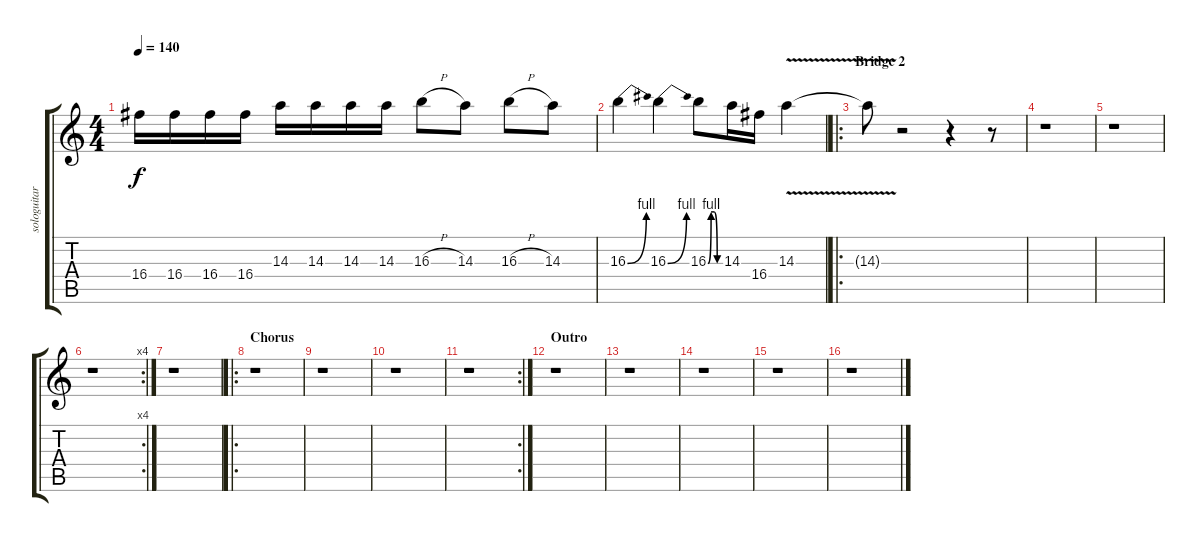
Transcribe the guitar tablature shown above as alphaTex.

\track ("sologuitar" "sologuitar") {instrument distortionguitar}
\staff {score tabs}
\tuning (E4 B3 G3 D3 A2 E2) {hide}
\ts (4 4)
\tempo 140
\clef g2
\ks c
16.4.16{dy f} 16.4.16 16.4.16 16.4.16 14.3.16 14.3.16 14.3.16 14.3.16 16.3{h}.8 14.3.8 16.3{h}.8 14.3.8 |
16.3{be (bend 0 0 60 4)}.4 16.3{be (bend 0 0 60 4)}.4 16.3{be (custom 0 0 15 4 30 4 45 0 60 0)}.8 14.3.16 16.4.16 14.3{v}.4 |
\ro
\section ("" "Bridge 2")
14.3{t}.8 r.2 r.4 r.8 |
r.1 |
r.1 |
\rc 4
r.1 |
r.1 |
\ro
\section ("" "Chorus")
r.1 |
r.1 |
r.1 |
\rc 2
r.1 |
\section ("" "Outro")
r.1 |
r.1 |
r.1 |
r.1 |
r.1
